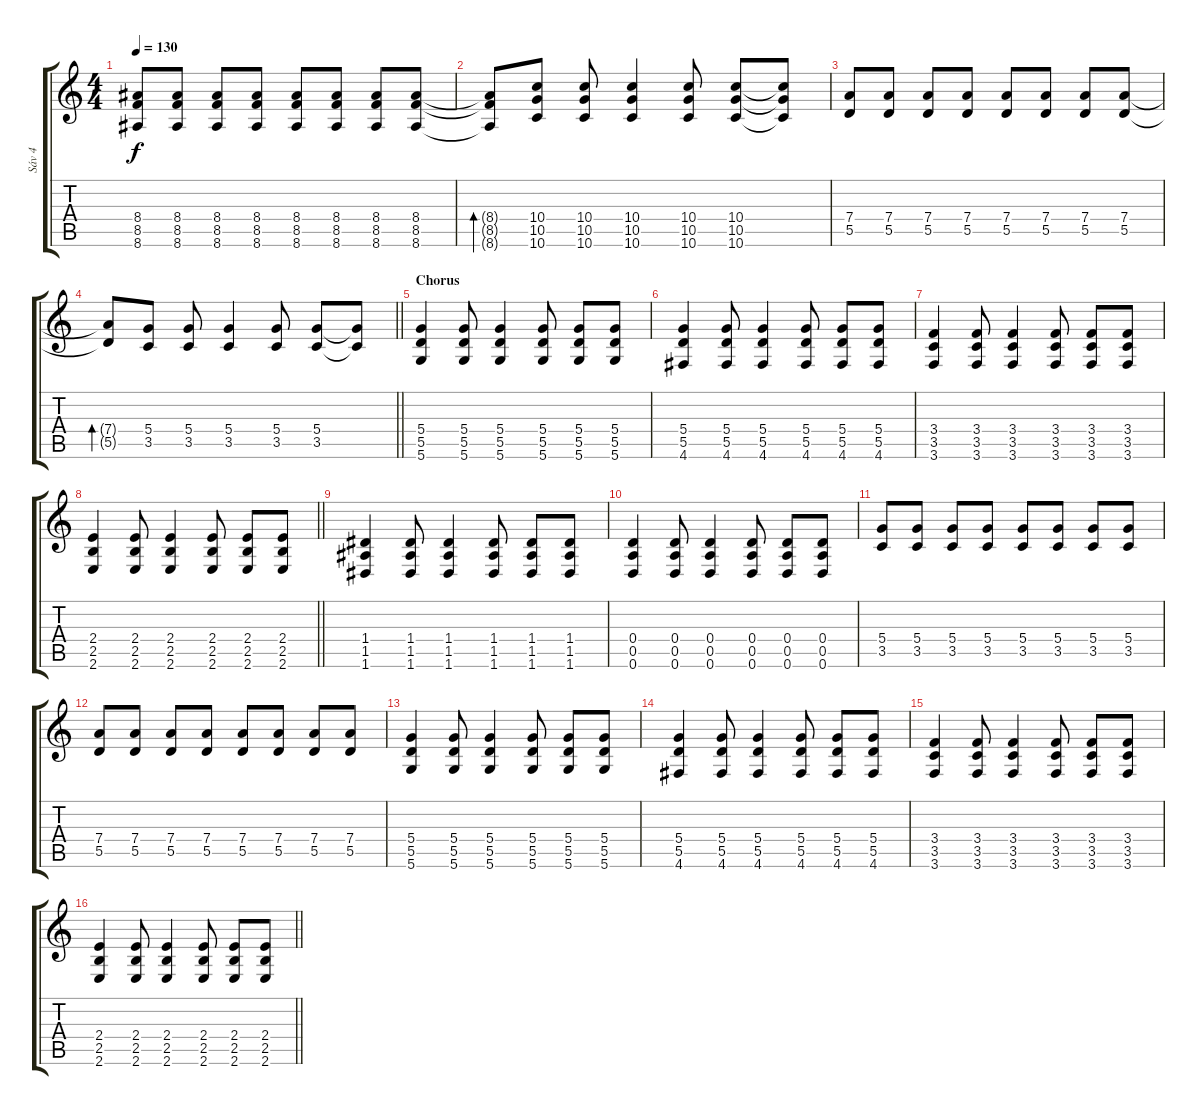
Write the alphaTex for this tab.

\track ("Sáv 4" "Sáv 4") {instrument overdrivenguitar}
\staff {score tabs}
\tuning (E4 B3 G3 D3 A2 D2) {hide}
\ts (4 4)
\tempo 130
\clef g2
\ks c
(8.4 8.5 8.6).8{dy f} (8.4 8.5 8.6).8 (8.4 8.5 8.6).8 (8.4 8.5 8.6).8 (8.4 8.5 8.6).8 (8.4 8.5 8.6).8 (8.4 8.5 8.6).8 (8.4 8.5 8.6).8 |
(8.4{t} 8.5{t} 8.6{t}).8{bd 60} (10.4 10.5 10.6).8 (10.4 10.5 10.6).8 (10.4 10.5 10.6).4 (10.4 10.5 10.6).8 (10.4 10.5 10.6).8 (10.4{t} 10.5{t} 10.6{t}).8 |
(7.4 5.5).8 (7.4 5.5).8 (7.4 5.5).8 (7.4 5.5).8 (7.4 5.5).8 (7.4 5.5).8 (7.4 5.5).8 (7.4 5.5).8 |
\barLineRight lightlight
(7.4{t} 5.5{t}).8{bd 60} (5.4 3.5).8 (5.4 3.5).8 (5.4 3.5).4 (5.4 3.5).8 (5.4 3.5).8 (5.4{t} 3.5{t}).8 |
\section ("" "Chorus")
(5.4 5.5 5.6).4 (5.4 5.5 5.6).8 (5.4 5.5 5.6).4 (5.4 5.5 5.6).8 (5.4 5.5 5.6).8 (5.4 5.5 5.6).8 |
(5.4 5.5 4.6).4 (5.4 5.5 4.6).8 (5.4 5.5 4.6).4 (5.4 5.5 4.6).8 (5.4 5.5 4.6).8 (5.4 5.5 4.6).8 |
(3.4 3.5 3.6).4 (3.4 3.5 3.6).8 (3.4 3.5 3.6).4 (3.4 3.5 3.6).8 (3.4 3.5 3.6).8 (3.4 3.5 3.6).8 |
\barLineRight lightlight
(2.4 2.5 2.6).4 (2.4 2.5 2.6).8 (2.4 2.5 2.6).4 (2.4 2.5 2.6).8 (2.4 2.5 2.6).8 (2.4 2.5 2.6).8 |
(1.4 1.5 1.6).4 (1.4 1.5 1.6).8 (1.4 1.5 1.6).4 (1.4 1.5 1.6).8 (1.4 1.5 1.6).8 (1.4 1.5 1.6).8 |
(0.4 0.5 0.6).4 (0.4 0.5 0.6).8 (0.4 0.5 0.6).4 (0.4 0.5 0.6).8 (0.4 0.5 0.6).8 (0.4 0.5 0.6).8 |
(5.4 3.5).8 (5.4 3.5).8 (5.4 3.5).8 (5.4 3.5).8 (5.4 3.5).8 (5.4 3.5).8 (5.4 3.5).8 (5.4 3.5).8 |
(7.4 5.5).8 (7.4 5.5).8 (7.4 5.5).8 (7.4 5.5).8 (7.4 5.5).8 (7.4 5.5).8 (7.4 5.5).8 (7.4 5.5).8 |
(5.4 5.5 5.6).4 (5.4 5.5 5.6).8 (5.4 5.5 5.6).4 (5.4 5.5 5.6).8 (5.4 5.5 5.6).8 (5.4 5.5 5.6).8 |
(5.4 5.5 4.6).4 (5.4 5.5 4.6).8 (5.4 5.5 4.6).4 (5.4 5.5 4.6).8 (5.4 5.5 4.6).8 (5.4 5.5 4.6).8 |
(3.4 3.5 3.6).4 (3.4 3.5 3.6).8 (3.4 3.5 3.6).4 (3.4 3.5 3.6).8 (3.4 3.5 3.6).8 (3.4 3.5 3.6).8 |
\barLineRight lightlight
(2.4 2.5 2.6).4 (2.4 2.5 2.6).8 (2.4 2.5 2.6).4 (2.4 2.5 2.6).8 (2.4 2.5 2.6).8 (2.4 2.5 2.6).8
